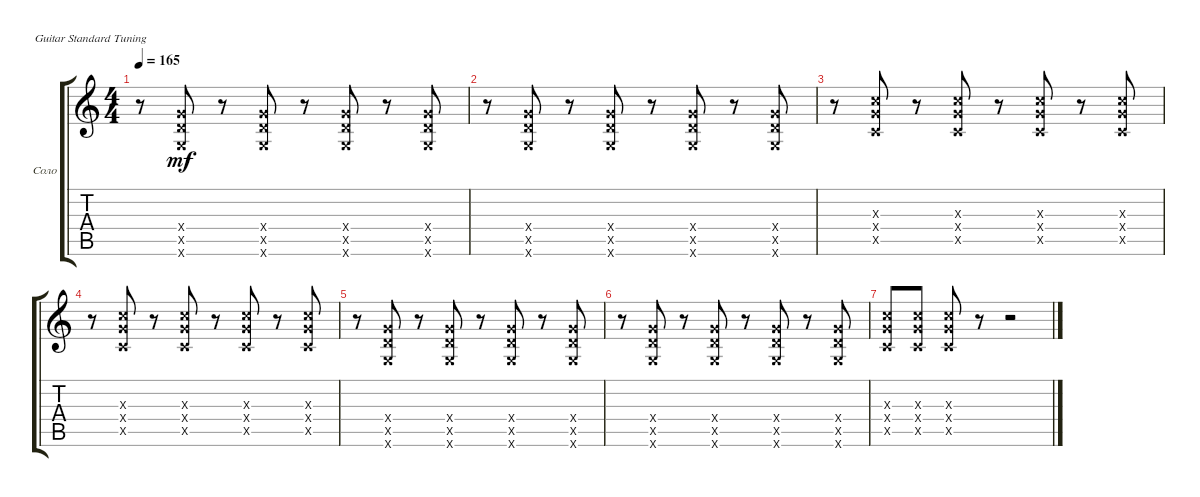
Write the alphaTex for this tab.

\defaultSystemsLayout 4
\bracketExtendMode groupsimilarinstruments
\firstSystemTrackNameOrientation horizontal
\otherSystemsTrackNameOrientation horizontal
\track ("Электрическая гитара (Соло)" "Соло") {instrument overdrivenguitar}
\staff {score tabs}
\tuning (E4 B3 G3 D3 A2 E2)
\ts (4 4)
\tempo 165
\clef g2
\ks c
r.8{dy mf} (3.6{x} 5.5{x} 5.4{x}).8 r.8 (3.6{x} 5.5{x} 5.4{x}).8 r.8 (3.6{x} 5.5{x} 5.4{x}).8 r.8 (3.6{x} 5.5{x} 5.4{x}).8 |
r.8 (3.6{x} 5.5{x} 5.4{x}).8 r.8 (3.6{x} 5.5{x} 5.4{x}).8 r.8 (3.6{x} 5.5{x} 5.4{x}).8 r.8 (3.6{x} 5.5{x} 5.4{x}).8 |
r.8 (3.5{x} 5.4{x} 5.3{x}).8 r.8 (3.5{x} 5.4{x} 5.3{x}).8 r.8 (3.5{x} 5.4{x} 5.3{x}).8 r.8 (3.5{x} 5.4{x} 5.3{x}).8 |
r.8 (3.5{x} 5.4{x} 5.3{x}).8 r.8 (3.5{x} 5.4{x} 5.3{x}).8 r.8 (3.5{x} 5.4{x} 5.3{x}).8 r.8 (3.5{x} 5.4{x} 5.3{x}).8 |
r.8 (3.6{x} 5.5{x} 5.4{x}).8 r.8 (3.6{x} 5.5{x} 5.4{x}).8 r.8 (3.6{x} 5.5{x} 5.4{x}).8 r.8 (3.6{x} 5.5{x} 5.4{x}).8 |
r.8 (3.6{x} 5.5{x} 5.4{x}).8 r.8 (3.6{x} 5.5{x} 5.4{x}).8 r.8 (3.6{x} 5.5{x} 5.4{x}).8 r.8 (3.6{x} 5.5{x} 5.4{x}).8 |
(3.5{x} 5.4{x} 5.3{x}).8 (3.5{x} 5.4{x} 5.3{x}).8 (3.5{x} 5.4{x} 5.3{x}).8 r.8 r.2
